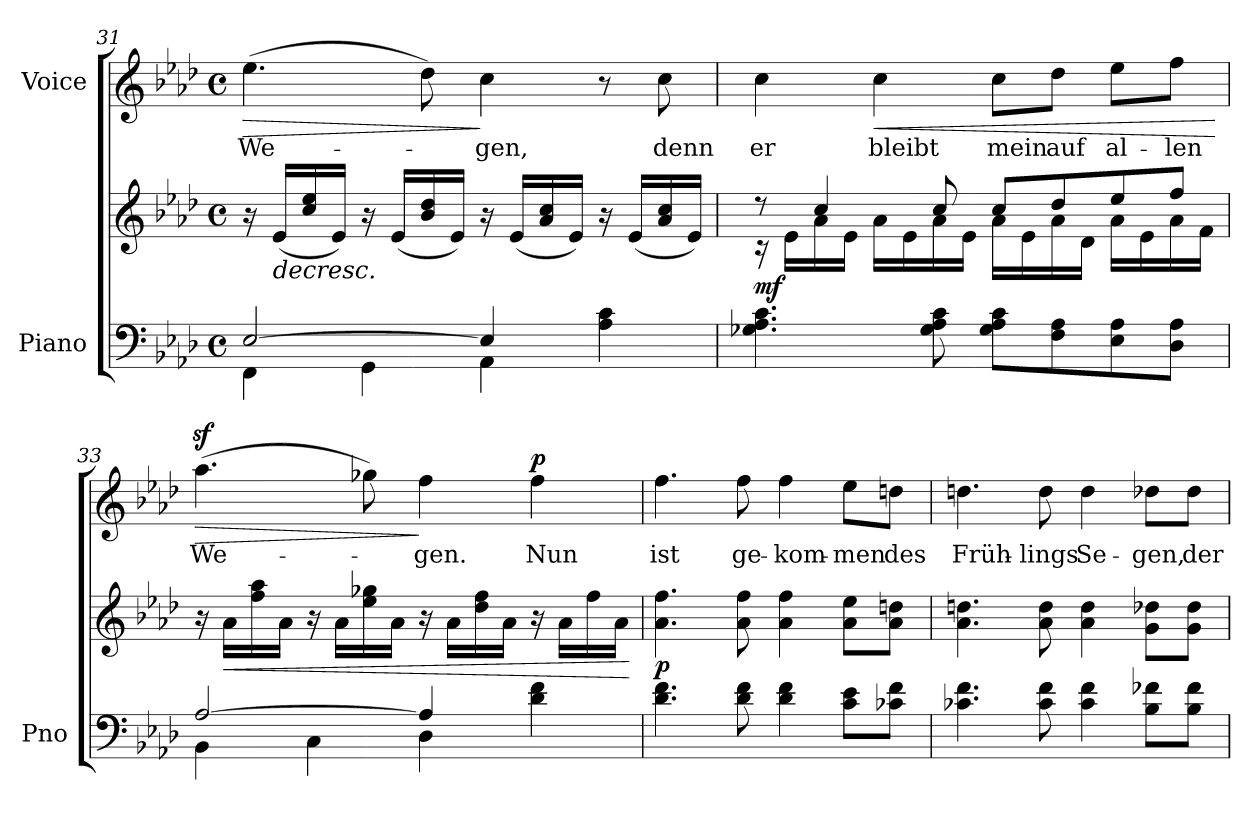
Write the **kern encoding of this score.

**kern	**kern	**dynam	**kern	**text	**dynam
*part2	*part2	*part2	*part1	*part1	*part1
*staff3	*staff2	*staff2/3	*staff1	*staff1	*staff1
*I"Piano	*	*	*I"Voice	*	*
*I'Pno	*	*	*	*	*
!!LO:LB:g=z
*clefF4	*clefG2	*	*clefG2	*	*
*k[b-e-a-d-]	*k[b-e-a-d-]	*	*k[b-e-a-d-]	*	*
*M4/4	*M4/4	*	*M4/4	*	*
*met(c)	*met(c)	*	*met(c)	*	*
=31	=31	=31	=31	=31	=31
*^	*	*	*	*	*
!	!	!	!	!	!LO:LY:b	!LO:HP:b
[2E-/	4FF\	16r	.	(>4.ee-\	We-	>
!	!	!	!LO:HP:b	!	!	!
.	.	(<16e-/LL	>	.	.	.
.	.	16cc/ 16ee-/	.	.	.	.
.	.	16e-/JJ)	.	.	.	.
.	4GG\	16r	.	.	.	.
.	.	(<16e-/LL	.	.	.	.
.	.	16b-/ 16dd-/	.	8dd-\)	.	.
.	.	16e-/JJ)	.	.	.	.
!	!	!	!	!	!LO:LY:b	!
4E-/]	4AA-\	16r	.	4cc\	-gen,	]
.	.	(<16e-/LL	.	.	.	.
.	.	16a-/ 16cc/	.	.	.	.
.	.	16e-/JJ)	.	.	.	.
4ryy	4A-\ 4c\	16r	.	8r	.	.
.	.	(<16e-/LL	.	.	.	.
!	!	!	!	!	!LO:LY:b	!
.	.	16a-/ 16cc/	.	8cc\	denn	.
.	.	16e-/JJ)	.	.	.	.
*v	*v	*	*	*	*	*
=32	=32	=32	=32	=32	=32
*	*^	*	*	*	*
!	!	!	!LO:DY:b	!	!LO:LY:b	!
4.G-X\ 4.A-\ 4.c\	8r	16r	mf	4cc\	er	.
.	.	16e-\LL	.	.	.	.
.	4cc/	16a-\	.	.	.	.
.	.	16e-\JJ	.	.	.	.
!	!	!	!	!	!LO:LY:b	!LO:HP:b
.	.	16a-\LL	.	4cc\	bleibt	<
.	.	16e-\	.	.	.	.
8G-\ 8A-\ 8c\	8cc/	16a-\	.	.	.	.
.	.	16e-\JJ	.	.	.	.
!	!	!	!	!	!LO:LY:b	!
8G-\ 8A-\ 8c\L	8cc/L	16a-\LL	.	8cc\L	mein	.
.	.	16e-\	.	.	.	.
!	!	!	!	!	!LO:LY:b	!
8F\ 8A-\	8dd-/	16a-\	.	8dd-\J	auf	.
.	.	16d-\JJ	.	.	.	.
!	!	!	!	!	!LO:LY:b	!
8E-\ 8A-\	8ee-/	16a-\LL	.	8ee-\L	al-	.
.	.	16e-\	.	.	.	.
!	!	!	!	!	!LO:LY:b	!
8D-\ 8A-\J	8ff/J	16a-\	.	8ff\J	-len	.
.	.	16f\JJ	.	.	.	.
*	*v	*v	*	*	*	*
.	.	.	.	.	[
=33	=33	=33	=33	=33	=33
*^	*	*	*	*	*
!	!	!	!	!	!LO:LY:b	!LO:HP:b
[2A-/	4BB-\	16r	.	(>4.aa-z>\	We-	>
!	!	!	!LO:HP:b	!	!	!
.	.	16a-\LL	<	.	.	.
.	.	16ff\ 16aa-\	.	.	.	.
.	.	16a-\JJ	.	.	.	.
.	4C\	16r	.	.	.	.
.	.	16a-\LL	.	.	.	.
.	.	16ee-\ 16gg-X\	.	8gg-X\)	.	.
.	.	16a-\JJ	.	.	.	.
!	!	!	!	!	!LO:LY:b	!
4A-/]	4D-\	16r	]	4ff\	-gen.	]
.	.	16a-\LL	.	.	.	.
.	.	16dd-\ 16ff\	.	.	.	.
.	.	16a-\JJ	.	.	.	.
!	!	!	!	!	!LO:LY:b	!LO:DY:a
4ryy	4d-\ 4f\	16r	.	4ff\	Nun	p
.	.	16a-\LL	.	.	.	.
.	.	16ff\	.	.	.	.
.	.	16a-\JJ	.	.	.	.
*v	*v	*	*	*	*	*
.	.	[	.	.	.
!!LO:LB:g=z
=34	=34	=34	=34	=34	=34
!	!	!LO:DY:b	!	!LO:LY:b	!
4.d-\ 4.f\	4.a-\ 4.ff\	p	4.ff\	ist	.
!	!	!	!	!LO:LY:b	!
8d-\ 8f\	8a-\ 8ff\	.	8ff\	ge-	.
!	!	!	!	!LO:LY:b	!
4d-\ 4f\	4a-\ 4ff\	.	4ff\	-kom-	.
!	!	!	!	!LO:LY:b	!
8c\ 8e-\L	8a-\ 8ee-\L	.	8ee-\L	-men	.
!	!	!	!	!LO:LY:b	!
8c-X\ 8f\J	8a-\ 8ddn\J	.	8ddn\J	des	.
=35	=35	=35	=35	=35	=35
!	!	!	!	!LO:LY:b	!
4.c-X\ 4.f\	4.a-\ 4.ddn\	.	4.ddn\	Früh-	.
!	!	!	!	!LO:LY:b	!
8c-\ 8f\	8a-\ 8dd\	.	8dd\	-lings	.
!	!	!	!	!LO:LY:b	!
4c-\ 4f\	4a-\ 4dd\	.	4dd\	Se-	.
!	!	!	!	!LO:LY:b	!
8B-\ 8f-X\L	8g\ 8dd-X\L	.	8dd-X\L	-gen,	.
!	!	!	!	!LO:LY:b	!
8B-\ 8f-\J	8g\ 8dd-\J	.	8dd-\J	der	.
=	=	=	=	=	=
*-	*-	*-	*-	*-	*-
